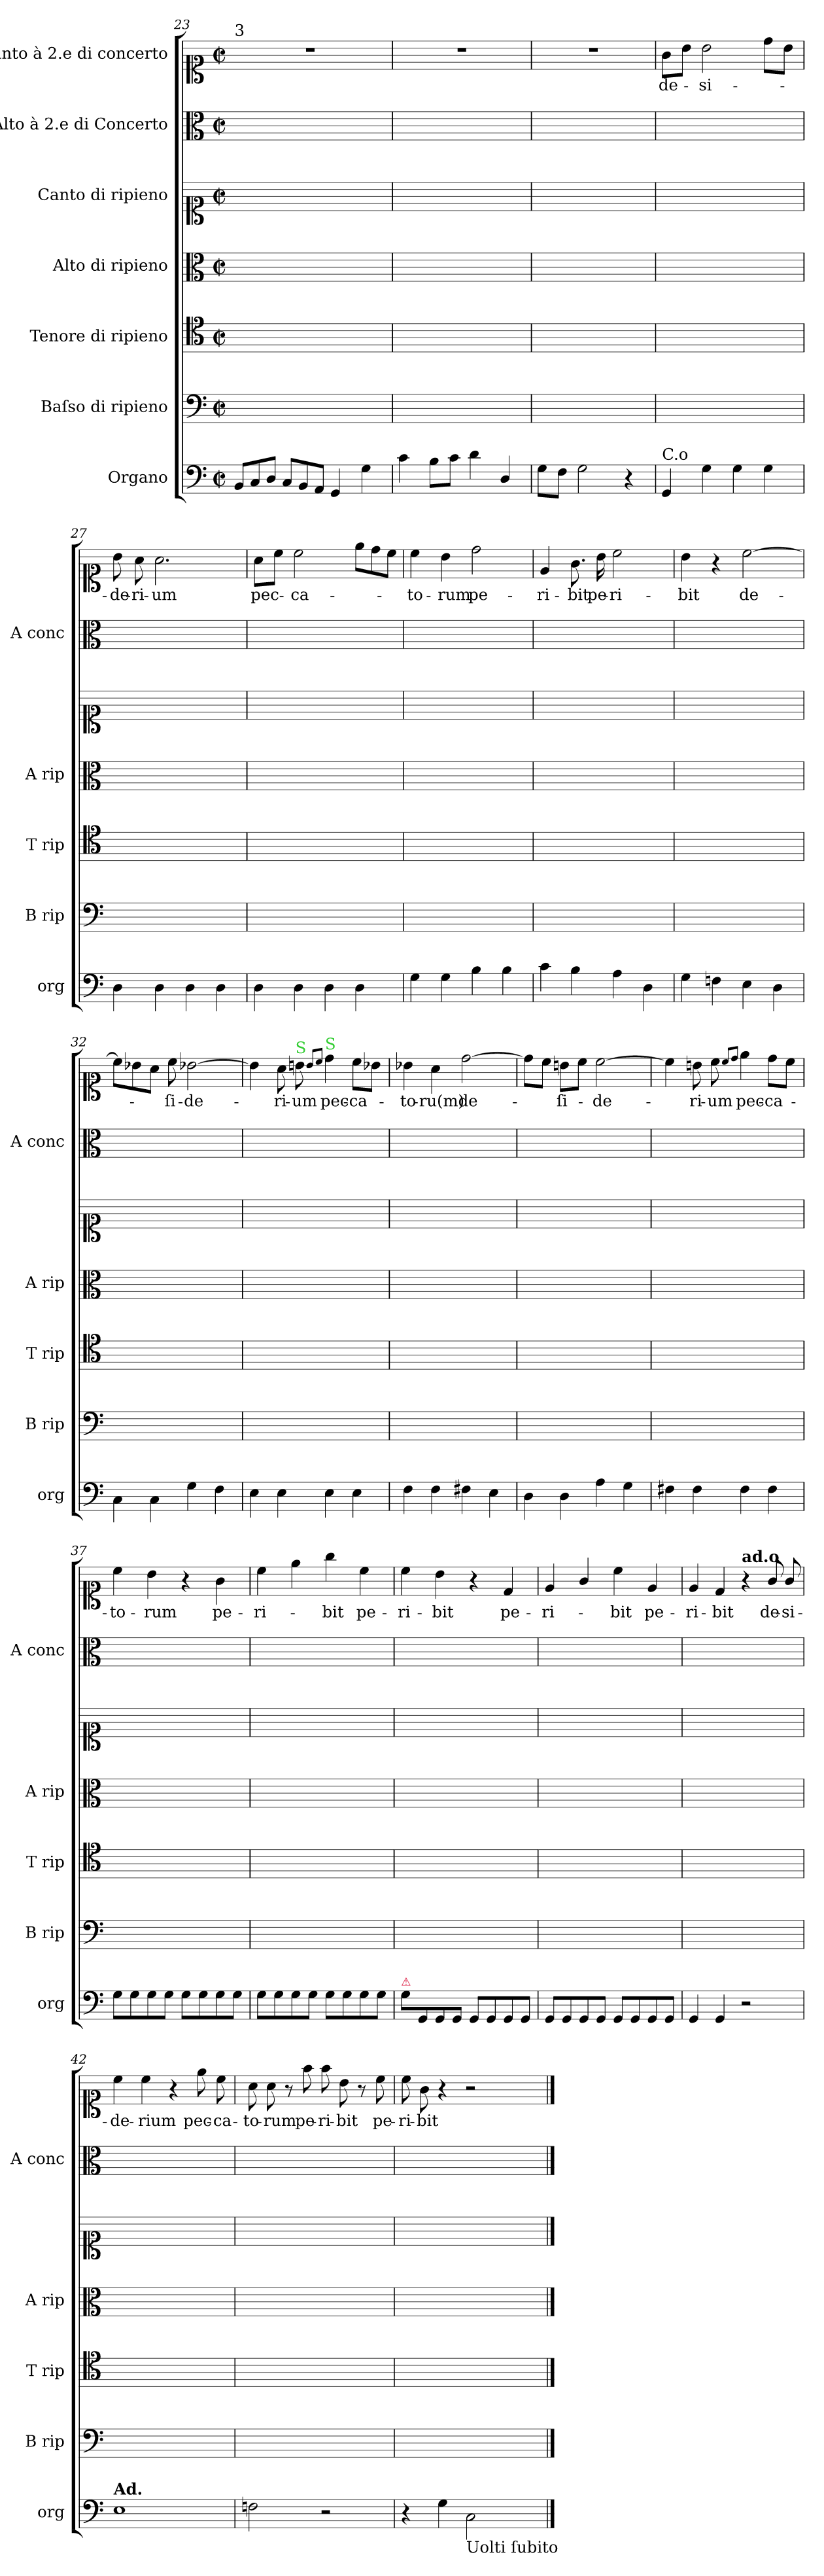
**kern	**kern	**kern	**kern	**kern	**kern	**kern	**text
*part7	*part6	*part5	*part4	*part3	*part2	*part1	*part1
*staff7	*staff6	*staff5	*staff4	*staff3	*staff2	*staff1	*staff1
*I"Organo	*I"Baſso di ripieno	*I"Tenore di ripieno	*I"Alto di ripieno	*I"Canto di ripieno	*I"Alto à 2.e di Concerto	*I"Canto à 2.e di concerto	*
*I'org	*I'B rip	*I'T rip	*I'A rip	*	*I'A conc	*	*
*clefF4	*clefF4	*clefC4	*clefC3	*clefC1	*clefC3	*clefC1	*
*k[]	*k[]	*k[]	*k[]	*k[]	*k[]	*k[]	*
*M2/2	*M2/2	*M2/2	*M2/2	*M2/2	*M2/2	*M2/2	*
*met(c|)	*met(c|)	*met(c|)	*met(c|)	*met(c|)	*met(c|)	*met(c|)	*
*Xtuplet	*	*	*	*	*	*	*
=23	=23	=23	=23	=23	=23	=23	=23
!	!	!	!	!	!	!LO:TX:a:t=3	!
12BB/L	1ryy	1ryy	1ryy	1ryy	1ryy	1r	.
12C/	.	.	.	.	.	.	.
12D/J	.	.	.	.	.	.	.
12C/L	.	.	.	.	.	.	.
12BB/	.	.	.	.	.	.	.
12AA/J	.	.	.	.	.	.	.
4GG/	.	.	.	.	.	.	.
4G\	.	.	.	.	.	.	.
=24	=24	=24	=24	=24	=24	=24	=24
4c\	1ryy	1ryy	1ryy	1ryy	1ryy	1r	.
8B\L	.	.	.	.	.	.	.
8c\J	.	.	.	.	.	.	.
4d\	.	.	.	.	.	.	.
4D/	.	.	.	.	.	.	.
=25	=25	=25	=25	=25	=25	=25	=25
8G\L	1ryy	1ryy	1ryy	1ryy	1ryy	1r	.
8F\J	.	.	.	.	.	.	.
2G\	.	.	.	.	.	.	.
4r	.	.	.	.	.	.	.
=26	=26	=26	=26	=26	=26	=26	=26
!LO:TX:a:t=C.o	!	!	!	!	!	!	!
4GG/	1ryy	1ryy	1ryy	1ryy	1ryy	8g\L	de-
.	.	.	.	.	.	8b\J	.
4G\	.	.	.	.	.	2b\	-si-
4G\	.	.	.	.	.	.	.
4G\	.	.	.	.	.	8dd\L	.
.	.	.	.	.	.	8b\J	.
=27	=27	=27	=27	=27	=27	=27	=27
4D\	1ryy	1ryy	1ryy	1ryy	1ryy	8b\	-de-
.	.	.	.	.	.	8a\	-ri-
4D\	.	.	.	.	.	2.a\	-um
4D\	.	.	.	.	.	.	.
4D\	.	.	.	.	.	.	.
=28	=28	=28	=28	=28	=28	=28	=28
4D\	1ryy	1ryy	1ryy	1ryy	1ryy	8a\L	pec-
.	.	.	.	.	.	8cc\J	.
4D\	.	.	.	.	.	2cc\	-ca-
4D\	.	.	.	.	.	.	.
*	*	*	*	*	*	*Xtuplet	*
4D\	.	.	.	.	.	12ee\L	.
.	.	.	.	.	.	12dd\	.
.	.	.	.	.	.	12cc\J	.
=29	=29	=29	=29	=29	=29	=29	=29
4G\	1ryy	1ryy	1ryy	1ryy	1ryy	4cc\	-to-
4G\	.	.	.	.	.	4b\	-rum
4B\	.	.	.	.	.	2dd\	pe-
4B\	.	.	.	.	.	.	.
=30	=30	=30	=30	=30	=30	=30	=30
4c\	1ryy	1ryy	1ryy	1ryy	1ryy	4e/	-ri-
4B\	.	.	.	.	.	8.g\	-bit
.	.	.	.	.	.	16b\	pe-
4A\	.	.	.	.	.	2cc\	-ri-
4D\	.	.	.	.	.	.	.
=31	=31	=31	=31	=31	=31	=31	=31
4G\	1ryy	1ryy	1ryy	1ryy	1ryy	4b\	-bit
4Fn\	.	.	.	.	.	4r	.
4E\	.	.	.	.	.	[2cc\	de-
4D\	.	.	.	.	.	.	.
=32	=32	=32	=32	=32	=32	=32	=32
4C\	1ryy	1ryy	1ryy	1ryy	1ryy	8cc\L]	.
.	.	.	.	.	.	8b-X\	.
4C\	.	.	.	.	.	8a\J	.
.	.	.	.	.	.	8cc\	-ſi-
4G\	.	.	.	.	.	[2b-X\	-de-
4F\	.	.	.	.	.	.	.
=33	=33	=33	=33	=33	=33	=33	=33
4E\	1ryy	1ryy	1ryy	1ryy	1ryy	4b-\]	.
4E\	.	.	.	.	.	8a\	-ri-
!	!	!	!	!	!	!LO:TX:a:color=limegreen:t=S	!
.	.	.	.	.	.	8bn\	-um
.	.	.	.	.	.	8qqb/L	.
.	.	.	.	.	.	8qqcc/J	.
!	!	!	!	!	!	!LO:TX:a:color=limegreen:t=S	!
4E\	.	.	.	.	.	4dd\	pec-
4E\	.	.	.	.	.	8cc\L	-ca-
.	.	.	.	.	.	8b-X\J	.
=34	=34	=34	=34	=34	=34	=34	=34
4F\	1ryy	1ryy	1ryy	1ryy	1ryy	4b-X\	-to-
4F\	.	.	.	.	.	4a\	-ru(m)
4F#X\	.	.	.	.	.	[2dd\	de-
4E\	.	.	.	.	.	.	.
=35	=35	=35	=35	=35	=35	=35	=35
4D\	1ryy	1ryy	1ryy	1ryy	1ryy	8dd\L]	.
.	.	.	.	.	.	8cc\J	.
4D\	.	.	.	.	.	8bn\L	-ſi-
.	.	.	.	.	.	8cc\J	.
4A\	.	.	.	.	.	[2cc\	-de-
4G\	.	.	.	.	.	.	.
=36	=36	=36	=36	=36	=36	=36	=36
4F#X\	1ryy	1ryy	1ryy	1ryy	1ryy	4cc\]	.
4F#\	.	.	.	.	.	8bn\	-ri-
.	.	.	.	.	.	8cc\	-um
.	.	.	.	.	.	8qqcc/L	.
.	.	.	.	.	.	8qqdd/J	.
4F#\	.	.	.	.	.	4ee\	pec-
4F#\	.	.	.	.	.	8dd\L	-ca-
.	.	.	.	.	.	8cc\J	.
=37	=37	=37	=37	=37	=37	=37	=37
8G\L	1ryy	1ryy	1ryy	1ryy	1ryy	4cc\	-to-
8G\	.	.	.	.	.	.	.
8G\	.	.	.	.	.	4b\	-rum
8G\J	.	.	.	.	.	.	.
8G\L	.	.	.	.	.	4r	.
8G\	.	.	.	.	.	.	.
8G\	.	.	.	.	.	4g\	pe-
8G\J	.	.	.	.	.	.	.
=38	=38	=38	=38	=38	=38	=38	=38
8G\L	1ryy	1ryy	1ryy	1ryy	1ryy	4cc\	-ri-
8G\	.	.	.	.	.	.	.
8G\	.	.	.	.	.	4ee\	.
8G\J	.	.	.	.	.	.	.
8G\L	.	.	.	.	.	4gg\	-bit
8G\	.	.	.	.	.	.	.
8G\	.	.	.	.	.	4cc\	pe-
8G\J	.	.	.	.	.	.	.
=39	=39	=39	=39	=39	=39	=39	=39
!LO:TX:a:color=crimson:t=⚠	!	!	!	!	!	!	!
8G\L	1ryy	1ryy	1ryy	1ryy	1ryy	4cc\	-ri-
8GG/	.	.	.	.	.	.	.
8GG/	.	.	.	.	.	4b\	-bit
8GG/J	.	.	.	.	.	.	.
8GG/L	.	.	.	.	.	4r	.
8GG/	.	.	.	.	.	.	.
8GG/	.	.	.	.	.	4d/	pe-
8GG/J	.	.	.	.	.	.	.
=40	=40	=40	=40	=40	=40	=40	=40
8GG/L	1ryy	1ryy	1ryy	1ryy	1ryy	4e/	-ri-
8GG/	.	.	.	.	.	.	.
8GG/	.	.	.	.	.	4g/	.
8GG/J	.	.	.	.	.	.	.
8GG/L	.	.	.	.	.	4cc\	-bit
8GG/	.	.	.	.	.	.	.
8GG/	.	.	.	.	.	4e/	pe-
8GG/J	.	.	.	.	.	.	.
=41	=41	=41	=41	=41	=41	=41	=41
4GG/	1ryy	1ryy	1ryy	1ryy	1ryy	4e/	-ri-
4GG/	.	.	.	.	.	4d/	-bit
!	!	!	!	!	!	!LO:TX:a:B:t=ad.o	!
2r	.	.	.	.	.	4r	.
.	.	.	.	.	.	8g/	de-
.	.	.	.	.	.	8g/	-si-
=42	=42	=42	=42	=42	=42	=42	=42
!LO:TX:a:B:t=Ad.	!	!	!	!	!	!	!
1E	1ryy	1ryy	1ryy	1ryy	1ryy	4cc\	-de-
.	.	.	.	.	.	4cc\	-rium
.	.	.	.	.	.	4r	.
.	.	.	.	.	.	8ee\	pec-
.	.	.	.	.	.	8cc\	-ca-
=43	=43	=43	=43	=43	=43	=43	=43
2Fn\	1ryy	1ryy	1ryy	1ryy	1ryy	8a\	-to-
.	.	.	.	.	.	8a\	-rum
.	.	.	.	.	.	8r	.
.	.	.	.	.	.	8ff\	pe-
2r	.	.	.	.	.	8ff\	-ri-
.	.	.	.	.	.	8b\	-bit
.	.	.	.	.	.	8r	.
.	.	.	.	.	.	8cc\	pe-
=44	=44	=44	=44	=44	=44	=44	=44
4r	1ryy	1ryy	1ryy	1ryy	1ryy	8cc\	-ri-
.	.	.	.	.	.	8g\	-bit
4G\	.	.	.	.	.	4r	.
!LO:TX:b:t=Uolti ſubito	!	!	!	!	!	!	!
2C\	.	.	.	.	.	2r	.
==	==	==	==	==	==	==	==
*-	*-	*-	*-	*-	*-	*-	*-
